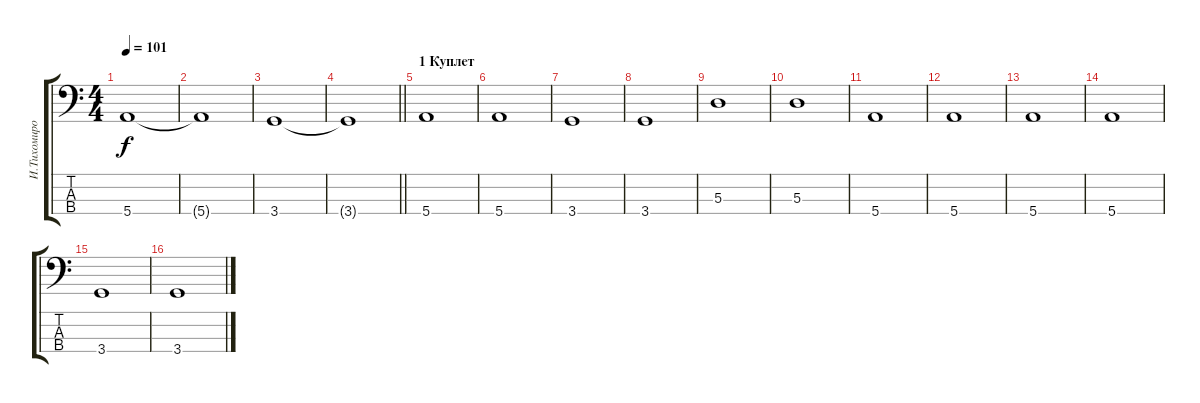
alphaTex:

\track ("И.Тихомиров" "И.Тихомиро") {instrument electricbassfinger}
\staff {score tabs}
\tuning (G2 D2 A1 E1) {hide}
\ts (4 4)
\tempo 101
\clef f4
\ks c
5.4.1{dy f} |
5.4{t}.1 |
3.4.1 |
\barLineRight lightlight
3.4{t}.1 |
\section ("" "1 Куплет")
5.4.1 |
5.4.1 |
3.4.1 |
3.4.1 |
5.3.1 |
5.3.1 |
5.4.1 |
5.4.1 |
5.4.1 |
5.4.1 |
3.4.1 |
3.4.1
